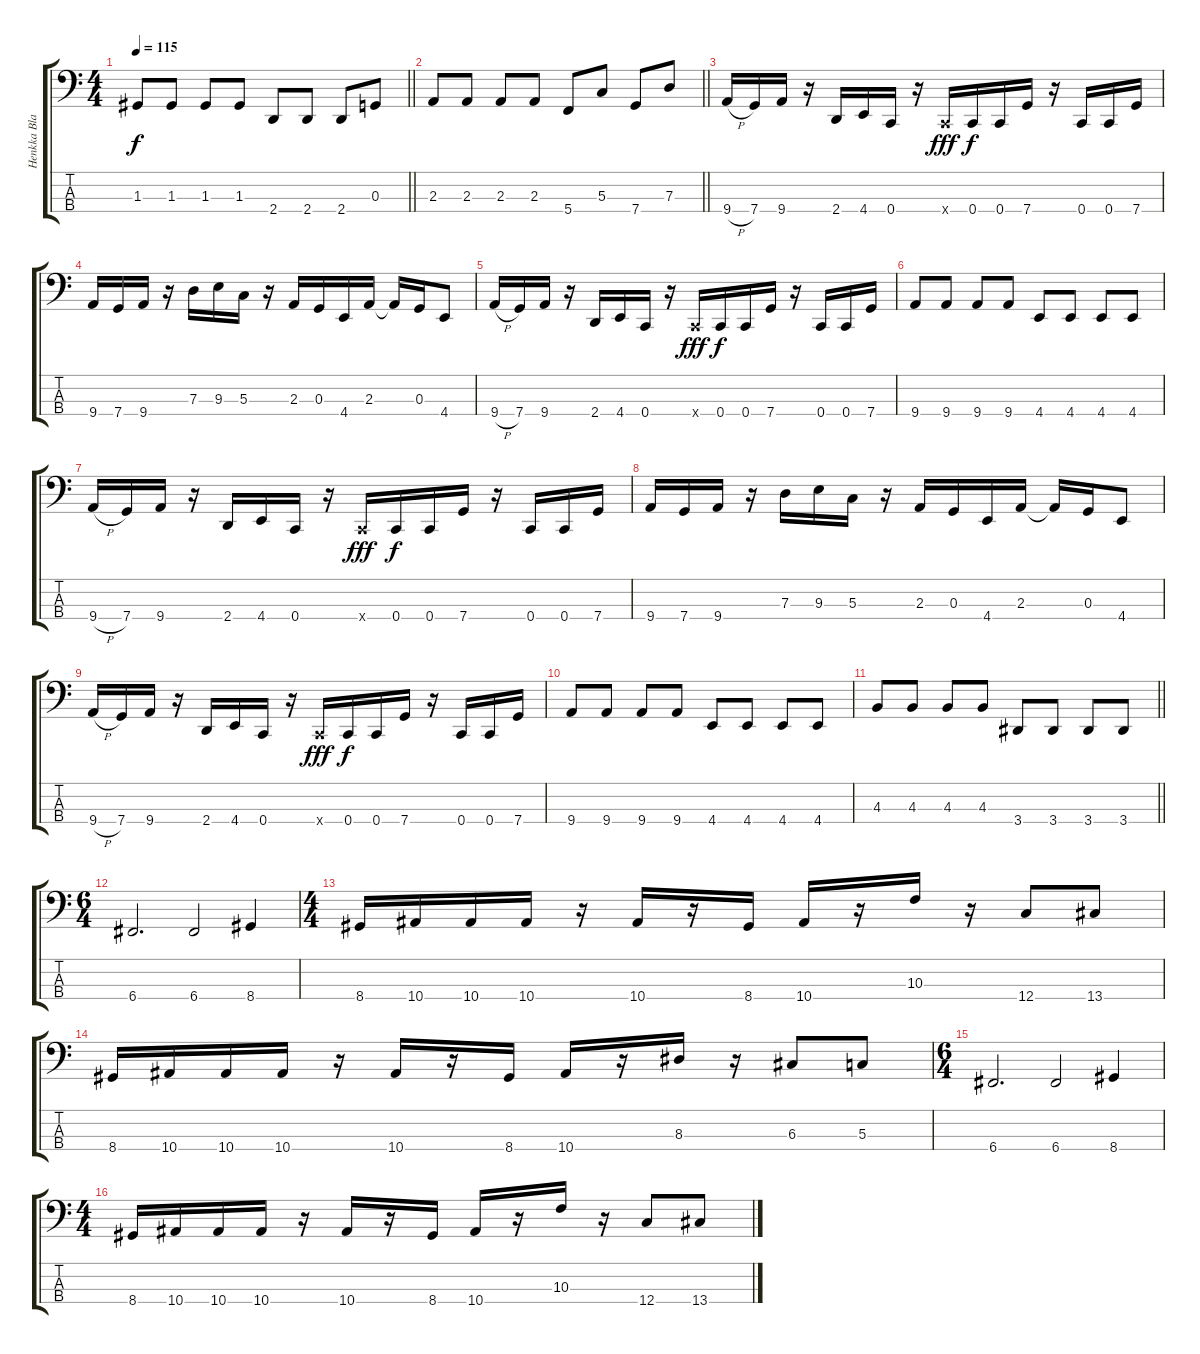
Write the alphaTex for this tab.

\track ("Henkka Blacksmith" "Henkka Bla") {instrument electricbasspick}
\staff {score tabs}
\tuning (F2 C2 G1 C1) {hide}
\ts (4 4)
\tempo 115
\clef f4
\barLineRight lightlight
\ks c
1.3.8{dy f} 1.3.8 1.3.8 1.3.8 2.4.8 2.4.8 2.4.8 0.3.8 |
\barLineRight lightlight
2.3.8 2.3.8 2.3.8 2.3.8 5.4.8 5.3.8 7.4.8 7.3.8 |
9.4{h}.16 7.4.16 9.4.16 r.16 2.4.16 4.4.16 0.4.16 r.16 0.4{x}.16{dy fff} 0.4.16{dy f} 0.4.16 7.4.16 r.16 0.4.16 0.4.16 7.4.16 |
9.4.16 7.4.16 9.4.16 r.16 7.3.16 9.3.16 5.3.16 r.16 2.3.16 0.3.16 4.4.16 2.3.16 2.3{t}.16 0.3.16 4.4.8 |
9.4{h}.16 7.4.16 9.4.16 r.16 2.4.16 4.4.16 0.4.16 r.16 0.4{x}.16{dy fff} 0.4.16{dy f} 0.4.16 7.4.16 r.16 0.4.16 0.4.16 7.4.16 |
9.4.8 9.4.8 9.4.8 9.4.8 4.4.8 4.4.8 4.4.8 4.4.8 |
9.4{h}.16 7.4.16 9.4.16 r.16 2.4.16 4.4.16 0.4.16 r.16 0.4{x}.16{dy fff} 0.4.16{dy f} 0.4.16 7.4.16 r.16 0.4.16 0.4.16 7.4.16 |
9.4.16 7.4.16 9.4.16 r.16 7.3.16 9.3.16 5.3.16 r.16 2.3.16 0.3.16 4.4.16 2.3.16 2.3{t}.16 0.3.16 4.4.8 |
9.4{h}.16 7.4.16 9.4.16 r.16 2.4.16 4.4.16 0.4.16 r.16 0.4{x}.16{dy fff} 0.4.16{dy f} 0.4.16 7.4.16 r.16 0.4.16 0.4.16 7.4.16 |
9.4.8 9.4.8 9.4.8 9.4.8 4.4.8 4.4.8 4.4.8 4.4.8 |
\barLineRight lightlight
4.3.8 4.3.8 4.3.8 4.3.8 3.4.8 3.4.8 3.4.8 3.4.8 |
\ts (6 4)
6.4.2{d} 6.4.2 8.4.4 |
\ts (4 4)
8.4.16 10.4.16 10.4.16 10.4.16 r.16 10.4.16 r.16 8.4.16 10.4.16 r.16 10.3.16 r.16 12.4.8 13.4.8 |
8.4.16 10.4.16 10.4.16 10.4.16 r.16 10.4.16 r.16 8.4.16 10.4.16 r.16 8.3.16 r.16 6.3.8 5.3.8 |
\ts (6 4)
6.4.2{d} 6.4.2 8.4.4 |
\ts (4 4)
8.4.16 10.4.16 10.4.16 10.4.16 r.16 10.4.16 r.16 8.4.16 10.4.16 r.16 10.3.16 r.16 12.4.8 13.4.8
